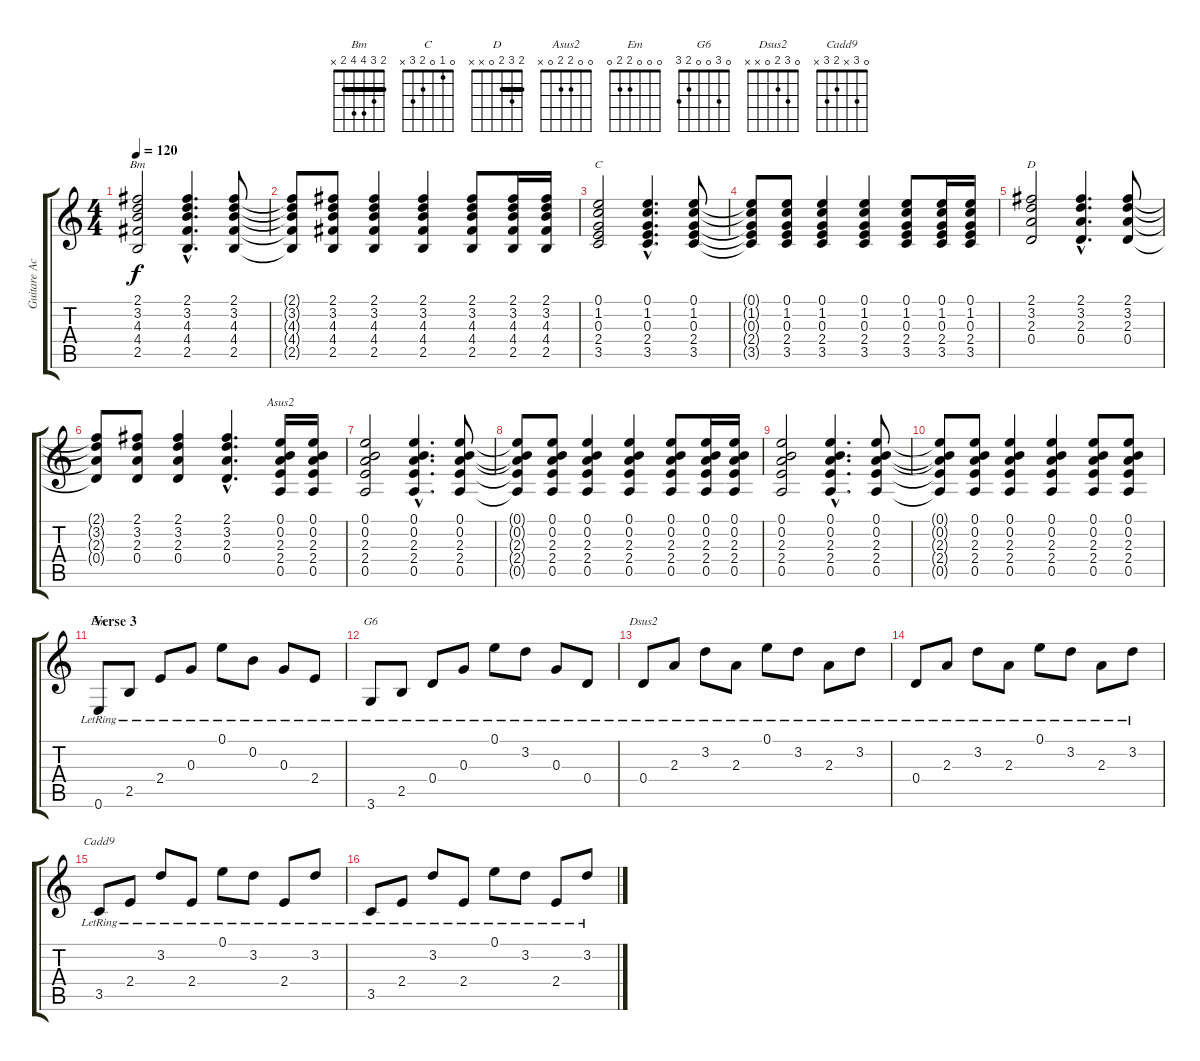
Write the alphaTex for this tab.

\track ("Guitare Acoustique" "Guitare Ac") {instrument acousticguitarsteel}
\staff {score tabs}
\tuning (E4 B3 G3 D3 A2 E2) {hide}
\chord ("Bm" 2 3 4 4 2 x) {barre 2}
\chord ("C" 0 1 0 2 3 x)
\chord ("D" 2 3 2 0 x x) {barre 2}
\chord ("Asus2" 0 0 2 2 0 x)
\chord ("Em" 0 0 0 2 2 0)
\chord ("G6" 0 3 0 0 2 3)
\chord ("Dsus2" 0 3 2 0 x x)
\chord ("Cadd9" 0 3 x 2 3 x)
\ts (4 4)
\tempo 120
\clef g2
\ks c
(2.1 3.2 4.3 4.4 2.5).2{ch "Bm" dy f} (2.1{hac} 3.2{hac} 4.3{hac} 4.4{hac} 2.5{hac}).4{d} (2.1 3.2 4.3 4.4 2.5).8 |
(2.1{t} 3.2{t} 4.3{t} 4.4{t} 2.5{t}).8 (2.1 3.2 4.3 4.4 2.5).8 (2.1 3.2 4.3 4.4 2.5).4 (2.1 3.2 4.3 4.4 2.5).4 (2.1 3.2 4.3 4.4 2.5).8 (2.1 3.2 4.3 4.4 2.5).16 (2.1 3.2 4.3 4.4 2.5).16 |
(0.1 1.2 0.3 2.4 3.5).2{ch "C"} (0.1{hac} 1.2{hac} 0.3{hac} 2.4{hac} 3.5{hac}).4{d} (0.1 1.2 0.3 2.4 3.5).8 |
(0.1{t} 1.2{t} 0.3{t} 2.4{t} 3.5{t}).8 (0.1 1.2 0.3 2.4 3.5).8 (0.1 1.2 0.3 2.4 3.5).4 (0.1 1.2 0.3 2.4 3.5).4 (0.1 1.2 0.3 2.4 3.5).8 (0.1 1.2 0.3 2.4 3.5).16 (0.1 1.2 0.3 2.4 3.5).16 |
(2.1 3.2 2.3 0.4).2{ch "D"} (2.1{hac} 3.2{hac} 2.3{hac} 0.4{hac}).4{d} (2.1 3.2 2.3 0.4).8 |
(2.1{t} 3.2{t} 2.3{t} 0.4{t}).8 (2.1 3.2 2.3 0.4).8 (2.1 3.2 2.3 0.4).4 (2.1{hac} 3.2{hac} 2.3{hac} 0.4{hac}).4{d} (0.1 0.2 2.3 2.4 0.5).16{ch "Asus2"} (0.1 0.2 2.3 2.4 0.5).16 |
(0.1 0.2 2.3 2.4 0.5).2 (0.1{hac} 0.2{hac} 2.3{hac} 2.4{hac} 0.5{hac}).4{d} (0.1 0.2 2.3 2.4 0.5).8 |
(0.1{t} 0.2{t} 2.3{t} 2.4{t} 0.5{t}).8 (0.1 0.2 2.3 2.4 0.5).8 (0.1 0.2 2.3 2.4 0.5).4 (0.1 0.2 2.3 2.4 0.5).4 (0.1 0.2 2.3 2.4 0.5).8 (0.1 0.2 2.3 2.4 0.5).16 (0.1 0.2 2.3 2.4 0.5).16 |
(0.1 0.2 2.3 2.4 0.5).2 (0.1{hac} 0.2{hac} 2.3{hac} 2.4{hac} 0.5{hac}).4{d} (0.1 0.2 2.3 2.4 0.5).8 |
(0.1{t} 0.2{t} 2.3{t} 2.4{t} 0.5{t}).8 (0.1 0.2 2.3 2.4 0.5).8 (0.1 0.2 2.3 2.4 0.5).4 (0.1 0.2 2.3 2.4 0.5).4 (0.1 0.2 2.3 2.4 0.5).8 (0.1 0.2 2.3 2.4 0.5).8 |
\section ("" "Verse 3")
0.6{lr}.8{ch "Em"} 2.5{lr}.8 2.4{lr}.8 0.3{lr}.8 0.1{lr}.8 0.2{lr}.8 0.3{lr}.8 2.4{lr}.8 |
3.6{lr}.8{ch "G6"} 2.5{lr}.8 0.4{lr}.8 0.3{lr}.8 0.1{lr}.8 3.2{lr}.8 0.3{lr}.8 0.4{lr}.8 |
0.4{lr}.8{ch "Dsus2"} 2.3{lr}.8 3.2{lr}.8 2.3{lr}.8 0.1{lr}.8 3.2{lr}.8 2.3{lr}.8 3.2{lr}.8 |
0.4{lr}.8 2.3{lr}.8 3.2{lr}.8 2.3{lr}.8 0.1{lr}.8 3.2{lr}.8 2.3{lr}.8 3.2{lr}.8 |
3.5{lr}.8{ch "Cadd9"} 2.4{lr}.8 3.2{lr}.8 2.4{lr}.8 0.1{lr}.8 3.2{lr}.8 2.4{lr}.8 3.2{lr}.8 |
3.5{lr}.8 2.4{lr}.8 3.2{lr}.8 2.4{lr}.8 0.1{lr}.8 3.2{lr}.8 2.4{lr}.8 3.2{lr}.8
